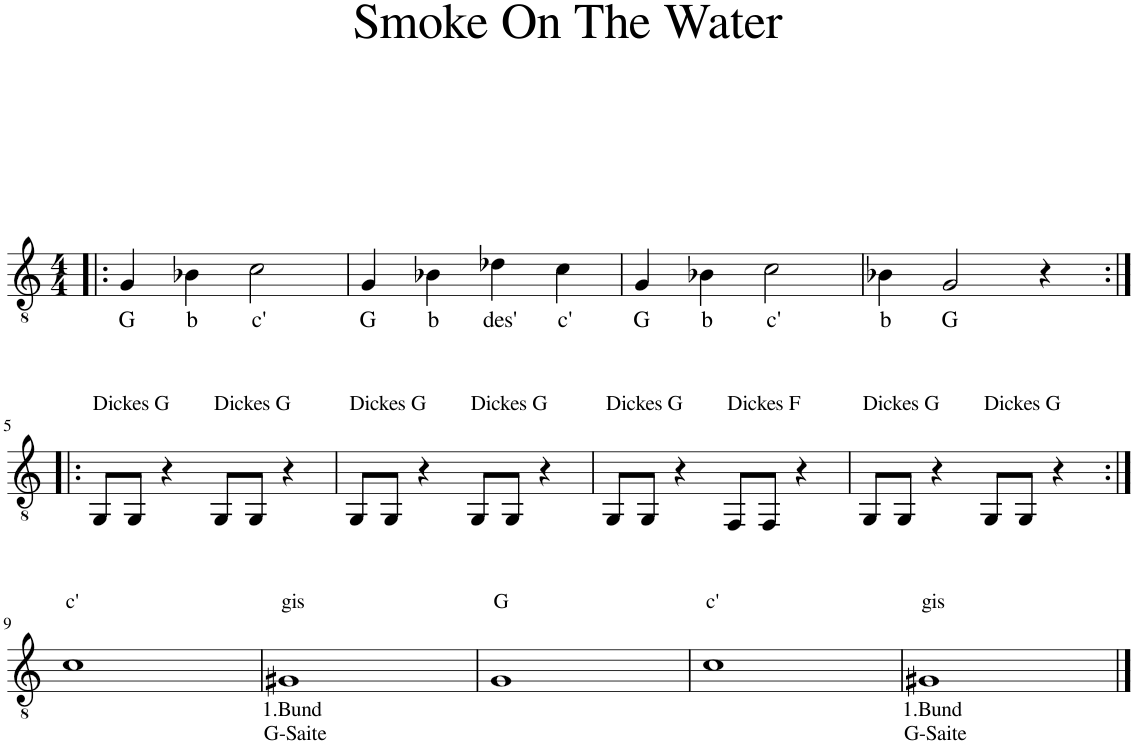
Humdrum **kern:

**kern	**text
*part1	*part1
*staff1	*staff1
*I"Classical Guitar	*
*I'Guit.	*
*clefGv2	*
*k[]	*
*M4/4	*
=1!|:	=1!|:
!	!LO:LY:b
4G/	G
!	!LO:LY:b
4B-X\	b
!	!LO:LY:b
2c\	c'
=2	=2
!	!LO:LY:b
4G/	G
!	!LO:LY:b
4B-X\	b
!	!LO:LY:b
4d-X\	des'
!	!LO:LY:b
4c\	c'
=3	=3
!	!LO:LY:b
4G/	G
!	!LO:LY:b
4B-X\	b
!	!LO:LY:b
2c\	c'
=4	=4
!	!LO:LY:b
4B-X\	b
!	!LO:LY:b
2G/	G
4r	.
!!LO:LB:g=z
=5:|!|:	=5:|!|:
!LO:TX:a:t=Dickes G	!
8GG/L	.
8GG/J	.
4r	.
!LO:TX:a:t=Dickes G	!
8GG/L	.
8GG/J	.
4r	.
=6	=6
!LO:TX:a:t=Dickes G	!
8GG/L	.
8GG/J	.
4r	.
!LO:TX:a:t=Dickes G	!
8GG/L	.
8GG/J	.
4r	.
=7	=7
!LO:TX:a:t=Dickes G	!
8GG/L	.
8GG/J	.
4r	.
!LO:TX:a:t=Dickes F	!
8FF/L	.
8FF/J	.
4r	.
=8	=8
!LO:TX:a:t=Dickes G	!
8GG/L	.
8GG/J	.
4r	.
!LO:TX:a:t=Dickes G	!
8GG/L	.
8GG/J	.
4r	.
!!LO:LB:g=z
=9:|!	=9:|!
!LO:TX:a:t=c'	!
1c	.
=10	=10
!LO:TX:a:t=gis	!
!LO:TX:b:t=1.Bund	!
!LO:TX:b:t=G-Saite	!
1G#X	.
=11	=11
!LO:TX:a:t=G	!
1G	.
=12	=12
!LO:TX:a:t=c'	!
1c	.
=13	=13
!LO:TX:a:t=gis	!
!LO:TX:b:t=1.Bund	!
!LO:TX:b:t=G-Saite	!
1G#X	.
==	==
*-	*-
